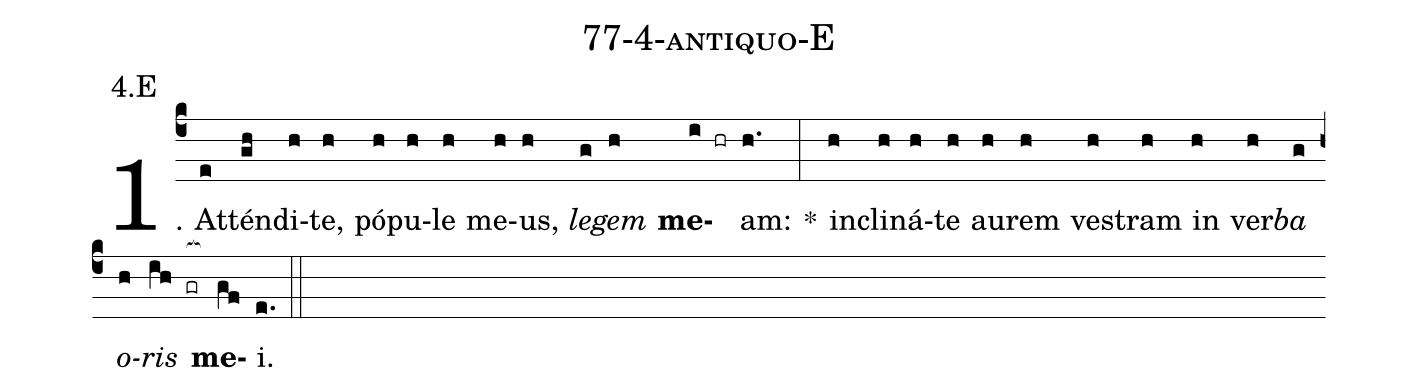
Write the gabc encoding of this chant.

name: 77-4-antiquo-E;
annotation: 4.E;
%%
(c4)1. At(e)tén(gh)di(h)te,(h) pó(h)pu(h)le(h) me(h)us,(h) <i>le</i>(g)<i>gem</i>(h) <b>me</b>(i hr)am:(h.) *(:) in(h)cli(h)ná(h)te(h) au(h)rem(h) ves(h)tram(h) in(h) ver(h)<i>ba</i>(g) <i>o</i>(h)<i>ris</i>(ih gr[ocb:1{]) <b>me</b>(gf[ocb:0}])i.(e.) (::)
